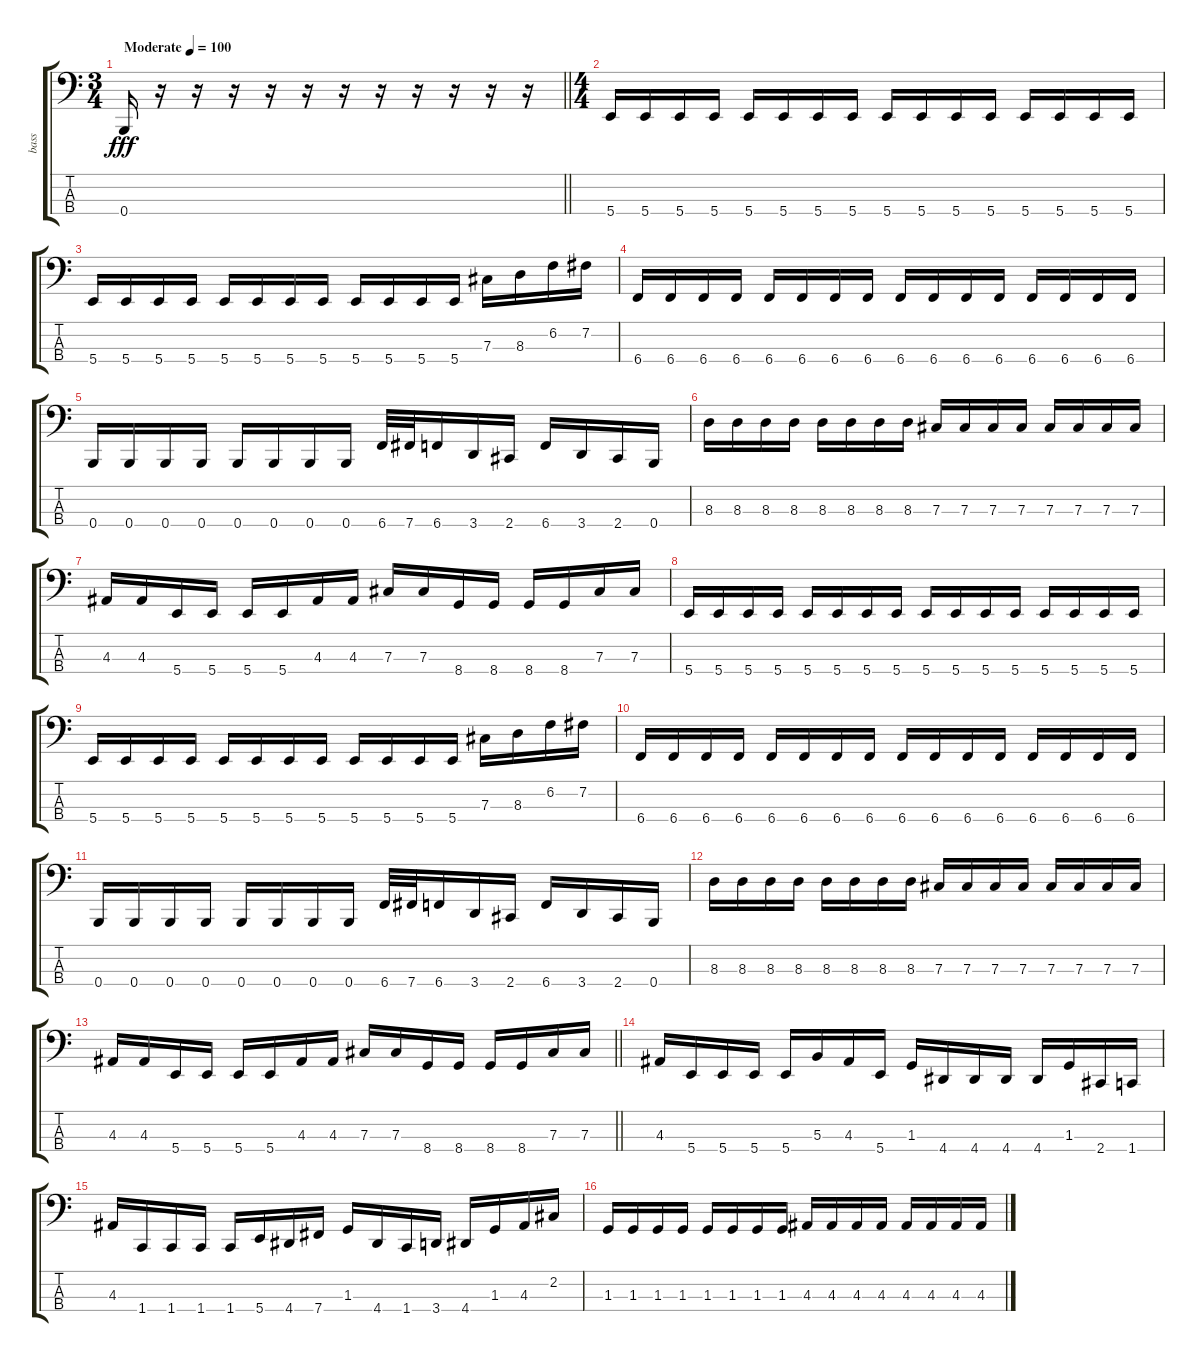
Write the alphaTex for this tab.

\track ("bass" "bass") {instrument electricbasspick}
\staff {score tabs}
\tuning (E2 B1 Gb1 B0) {hide}
\ts (3 4)
\section ("" "")
\tempo (100 "Moderate")
\clef f4
\barLineRight lightlight
\ks c
0.4.16{dy fff instrument electricbasspick} r.16 r.16 r.16 r.16 r.16 r.16 r.16 r.16 r.16 r.16 r.16 |
\ts (4 4)
\section ("" "")
5.4.16 5.4.16 5.4.16 5.4.16 5.4.16 5.4.16 5.4.16 5.4.16 5.4.16 5.4.16 5.4.16 5.4.16 5.4.16 5.4.16 5.4.16 5.4.16 |
5.4.16 5.4.16 5.4.16 5.4.16 5.4.16 5.4.16 5.4.16 5.4.16 5.4.16 5.4.16 5.4.16 5.4.16 7.3.16 8.3.16 6.2.16 7.2.16 |
6.4.16 6.4.16 6.4.16 6.4.16 6.4.16 6.4.16 6.4.16 6.4.16 6.4.16 6.4.16 6.4.16 6.4.16 6.4.16 6.4.16 6.4.16 6.4.16 |
0.4.16 0.4.16 0.4.16 0.4.16 0.4.16 0.4.16 0.4.16 0.4.16 6.4.32 7.4.32 6.4.16 3.4.16 2.4.16 6.4.16 3.4.16 2.4.16 0.4.16 |
8.3.16 8.3.16 8.3.16 8.3.16 8.3.16 8.3.16 8.3.16 8.3.16 7.3.16 7.3.16 7.3.16 7.3.16 7.3.16 7.3.16 7.3.16 7.3.16 |
4.3.16 4.3.16 5.4.16 5.4.16 5.4.16 5.4.16 4.3.16 4.3.16 7.3.16 7.3.16 8.4.16 8.4.16 8.4.16 8.4.16 7.3.16 7.3.16 |
5.4.16 5.4.16 5.4.16 5.4.16 5.4.16 5.4.16 5.4.16 5.4.16 5.4.16 5.4.16 5.4.16 5.4.16 5.4.16 5.4.16 5.4.16 5.4.16 |
5.4.16 5.4.16 5.4.16 5.4.16 5.4.16 5.4.16 5.4.16 5.4.16 5.4.16 5.4.16 5.4.16 5.4.16 7.3.16 8.3.16 6.2.16 7.2.16 |
6.4.16 6.4.16 6.4.16 6.4.16 6.4.16 6.4.16 6.4.16 6.4.16 6.4.16 6.4.16 6.4.16 6.4.16 6.4.16 6.4.16 6.4.16 6.4.16 |
0.4.16 0.4.16 0.4.16 0.4.16 0.4.16 0.4.16 0.4.16 0.4.16 6.4.32 7.4.32 6.4.16 3.4.16 2.4.16 6.4.16 3.4.16 2.4.16 0.4.16 |
8.3.16 8.3.16 8.3.16 8.3.16 8.3.16 8.3.16 8.3.16 8.3.16 7.3.16 7.3.16 7.3.16 7.3.16 7.3.16 7.3.16 7.3.16 7.3.16 |
\barLineRight lightlight
4.3.16 4.3.16 5.4.16 5.4.16 5.4.16 5.4.16 4.3.16 4.3.16 7.3.16 7.3.16 8.4.16 8.4.16 8.4.16 8.4.16 7.3.16 7.3.16 |
\section ("" "")
4.3.16 5.4.16 5.4.16 5.4.16 5.4.16 5.3.16 4.3.16 5.4.16 1.3.16 4.4.16 4.4.16 4.4.16 4.4.16 1.3.16 2.4.16 1.4.16 |
4.3.16 1.4.16 1.4.16 1.4.16 1.4.16 5.4.16 4.4.16 7.4.16 1.3.16 4.4.16 1.4.16 3.4.16 4.4.16 1.3.16 4.3.16 2.2.16 |
1.3.16 1.3.16 1.3.16 1.3.16 1.3.16 1.3.16 1.3.16 1.3.16 4.3.16 4.3.16 4.3.16 4.3.16 4.3.16 4.3.16 4.3.16 4.3.16
